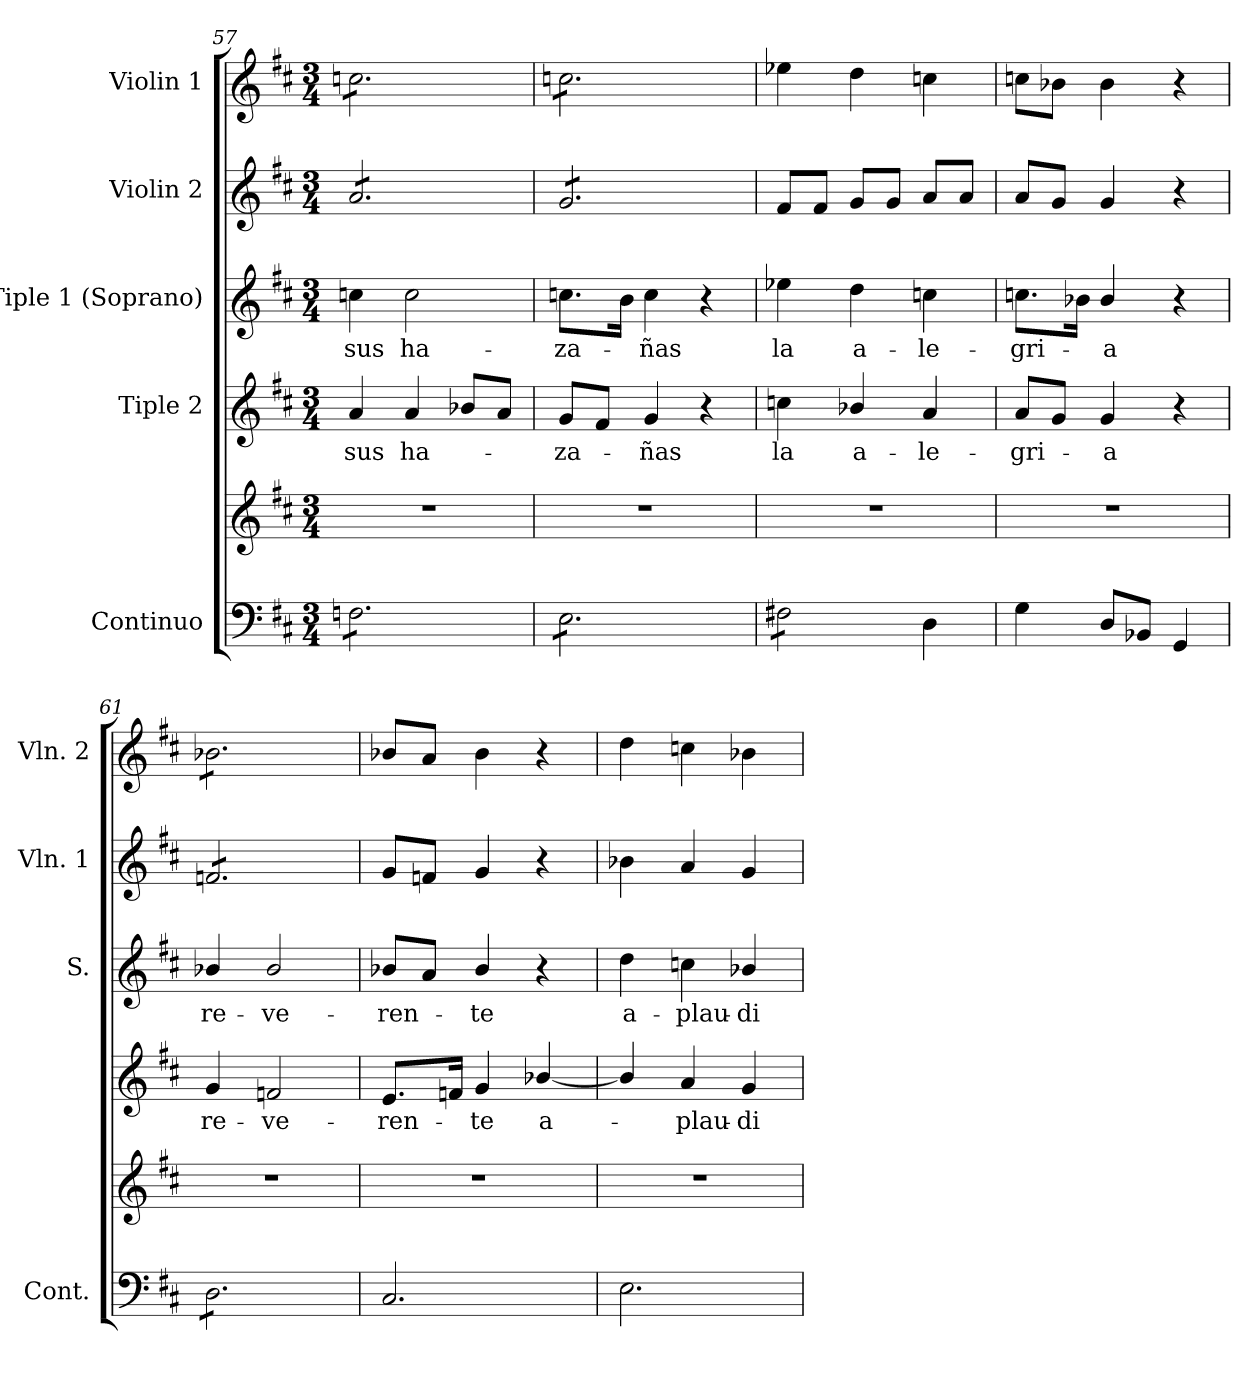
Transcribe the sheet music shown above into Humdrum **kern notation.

**kern	**kern	**kern	**text	**kern	**text	**kern	**kern
*part5	*part5	*part4	*part4	*part3	*part3	*part2	*part1
*staff6	*staff5	*staff4	*staff4	*staff3	*staff3	*staff2	*staff1
*I"Continuo	*	*I"Tiple 2	*	*I"Tiple 1 (Soprano)	*	*I"Violin 2	*I"Violin 1
*I'Cont.	*	*	*	*I'S.	*	*I'Vln. 1	*I'Vln. 2
*clefF4	*clefG2	*clefG2	*	*clefG2	*	*clefG2	*clefG2
*k[f#c#]	*k[f#c#]	*k[f#c#]	*	*k[f#c#]	*	*k[f#c#]	*k[f#c#]
*D:	*D:	*D:	*	*D:	*	*D:	*D:
*M3/4	*M3/4	*M3/4	*	*M3/4	*	*M3/4	*M3/4
=57	=57	=57	=57	=57	=57	=57	=57
!	!LO:N:vis=1	!	!	!	!	!	!
!	!	!	!LO:LY:b:color=#000000	!	!	!	!
!	!	!	!	!	!LO:LY:b:color=#000000	!	!
*tremolo	*	*	*	*	*	*	*
*	*	*	*	*	*	*tremolo	*
*	*	*	*	*	*	*	*tremolo
8Fni\L	2.r	4ai/	sus	4ccni\	sus	8ai/L	8ccni\L
8Fni\	.	.	.	.	.	8ai/	8ccni\
!	!	!	!LO:LY:b:color=#000000	!	!	!	!
!	!	!	!	!	!LO:LY:b:color=#000000	!	!
8Fni\	.	4ai/	ha-	2cci\	ha-	8ai/	8ccni\
8Fni\	.	.	.	.	.	8ai/	8ccni\
8Fni\	.	8b-Xi/L	.	.	.	8ai/	8ccni\
8Fni\J	.	8ai/J	.	.	.	8ai/J	8ccni\J
!!LO:LB:g=z
=58	=58	=58	=58	=58	=58	=58	=58
!	!LO:N:vis=1	!	!	!	!	!	!
!	!	!	!LO:LY:b:color=#000000	!	!	!	!
!	!	!	!	!	!LO:LY:b:color=#000000	!	!
8Ei\L	2.r	8gi/L	-za-	8.ccni\L	-za-	8gi/L	8ccni\L
8Ei\	.	8f#i/J	.	.	.	8gi/	8ccni\
.	.	.	.	16bi\Jk	.	.	.
!	!	!	!LO:LY:b:color=#000000	!	!	!	!
!	!	!	!	!	!LO:LY:b:color=#000000	!	!
8Ei\	.	4gi/	-ñas	4cci\	-ñas	8gi/	8ccni\
8Ei\	.	.	.	.	.	8gi/	8ccni\
8Ei\	.	4r	.	4r	.	8gi/	8ccni\
8Ei\J	.	.	.	.	.	8gi/J	8ccni\J
*	*	*	*	*	*	*	*Xtremolo
*	*	*	*	*	*	*Xtremolo	*
=59	=59	=59	=59	=59	=59	=59	=59
!	!LO:N:vis=1	!	!	!	!	!	!
!	!	!	!LO:LY:b:color=#000000	!	!	!	!
!	!	!	!	!	!LO:LY:b:color=#000000	!	!
8F#Xi\L	2.r	4ccni\	la	4ee-Xi\	la	8f#i/L	4ee-Xi\
8F#Xi\	.	.	.	.	.	8f#i/J	.
!	!	!	!LO:LY:b:color=#000000	!	!	!	!
!	!	!	!	!	!LO:LY:b:color=#000000	!	!
8F#Xi\	.	4b-Xi/	a-	4ddi\	a-	8gi/L	4ddi\
8F#Xi\J	.	.	.	.	.	8gi/J	.
*Xtremolo	*	*	*	*	*	*	*
!	!	!	!LO:LY:b:color=#000000	!	!	!	!
!	!	!	!	!	!LO:LY:b:color=#000000	!	!
4Di\	.	4ai/	-le-	4ccni\	-le-	8ai/L	4ccni\
.	.	.	.	.	.	8ai/J	.
=60	=60	=60	=60	=60	=60	=60	=60
!	!LO:N:vis=1	!	!	!	!	!	!
!	!	!	!LO:LY:b:color=#000000	!	!	!	!
!	!	!	!	!	!LO:LY:b:color=#000000	!	!
4Gi\	2.r	8ai/L	-gri-	8.ccni\L	-gri-	8ai/L	8ccni\L
.	.	8gi/J	.	.	.	8gi/J	8b-Xi\J
.	.	.	.	16b-Xi\Jk	.	.	.
!	!	!	!LO:LY:b:color=#000000	!	!	!	!
!	!	!	!	!	!LO:LY:b:color=#000000	!	!
8Di/L	.	4gi/	-a	4b-i/	-a	4gi/	4b-i\
8BB-Xi/J	.	.	.	.	.	.	.
4GGi/	.	4r	.	4r	.	4r	4r
=61	=61	=61	=61	=61	=61	=61	=61
!	!LO:N:vis=1	!	!	!	!	!	!
!	!	!	!LO:LY:b:color=#000000	!	!	!	!
!	!	!	!	!	!LO:LY:b:color=#000000	!	!
*tremolo	*	*	*	*	*	*	*
*	*	*	*	*	*	*tremolo	*
*	*	*	*	*	*	*	*tremolo
8Di\L	2.r	4gi/	re-	4b-Xi/	re-	8fni/L	8b-Xi\L
8Di\	.	.	.	.	.	8fni/	8b-Xi\
!	!	!	!LO:LY:b:color=#000000	!	!	!	!
!	!	!	!	!	!LO:LY:b:color=#000000	!	!
8Di\	.	2fni/	-ve-	2b-i/	-ve-	8fni/	8b-Xi\
8Di\	.	.	.	.	.	8fni/	8b-Xi\
8Di\	.	.	.	.	.	8fni/	8b-Xi\
8Di\J	.	.	.	.	.	8fni/J	8b-Xi\J
*	*	*	*	*	*	*	*Xtremolo
*	*	*	*	*	*	*Xtremolo	*
*Xtremolo	*	*	*	*	*	*	*
=62	=62	=62	=62	=62	=62	=62	=62
!	!LO:N:vis=1	!	!	!	!	!	!
!	!	!	!LO:LY:b:color=#000000	!	!	!	!
!	!	!	!	!	!LO:LY:b:color=#000000	!	!
2.C#i/	2.r	8.ei/L	-ren-	8b-Xi/L	-ren-	8gi/L	8b-Xi/L
.	.	.	.	8ai/J	.	8fi/J	8ai/J
.	.	16fni/Jk	.	.	.	.	.
!	!	!	!LO:LY:b:color=#000000	!	!	!	!
!	!	!	!	!	!LO:LY:b:color=#000000	!	!
.	.	4gi/	-te	4b-i/	-te	4gi/	4b-i\
!	!	!	!LO:LY:b:color=#000000	!	!	!	!
.	.	[4b-Xi/	a-	4r	.	4r	4r
=63	=63	=63	=63	=63	=63	=63	=63
!	!LO:N:vis=1	!	!	!	!	!	!
!	!	!	!	!	!LO:LY:b:color=#000000	!	!
2.Ei\	2.r	4b-i/]	.	4ddi\	a-	4b-Xi\	4ddi\
!	!	!	!LO:LY:b:color=#000000	!	!	!	!
!	!	!	!	!	!LO:LY:b:color=#000000	!	!
.	.	4ai/	-plau-	4ccni\	-plau-	4ai/	4ccni\
!	!	!	!LO:LY:b:color=#000000	!	!	!	!
!	!	!	!	!	!LO:LY:b:color=#000000	!	!
.	.	4gi/	-di-	4b-Xi/	-di-	4gi/	4b-Xi\
=	=	=	=	=	=	=	=
*-	*-	*-	*-	*-	*-	*-	*-
